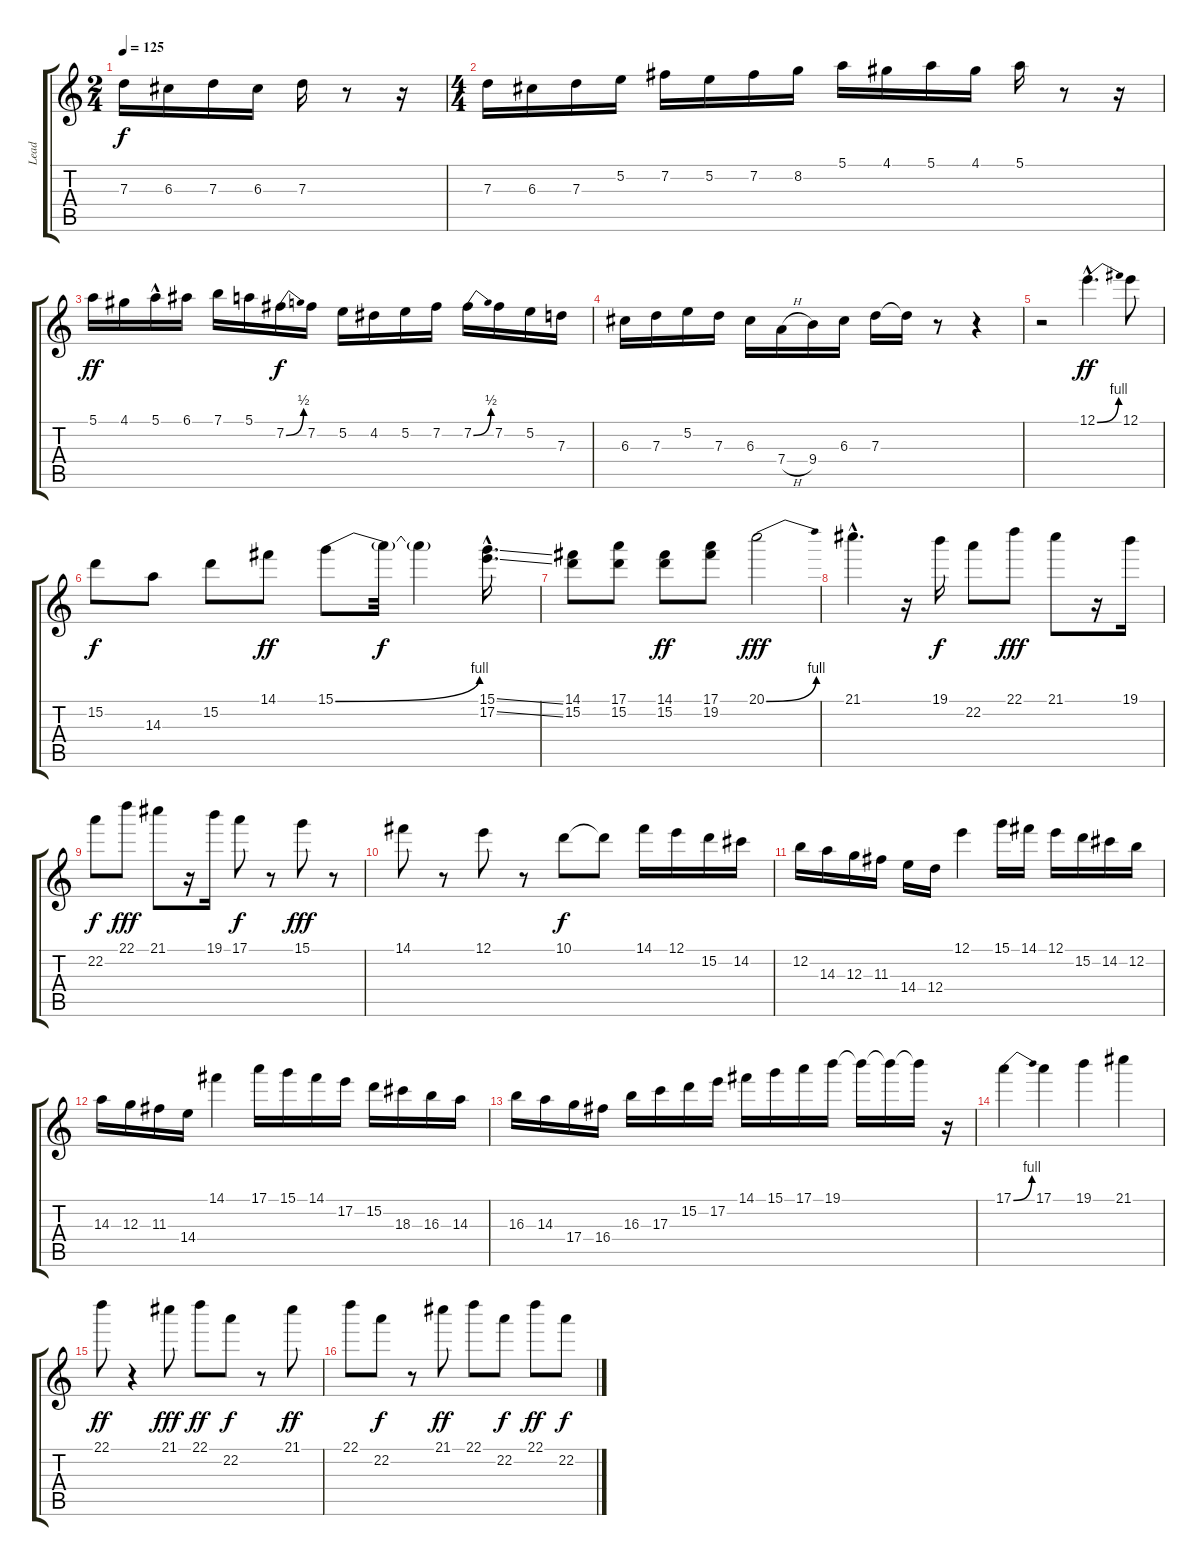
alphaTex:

\track ("Lead" "Lead") {instrument overdrivenguitar}
\staff {score tabs}
\tuning (E4 B3 G3 D3 A2 E2) {hide}
\ts (2 4)
\tempo 125
\clef g2
\ks c
7.3.16{dy f instrument overdrivenguitar} 6.3.16 7.3.16 6.3.16 7.3.16 r.8 r.16 |
\ts (4 4)
7.3.16 6.3.16 7.3.16 5.2.16 7.2.16 5.2.16 7.2.16 8.2.16 5.1.16 4.1.16 5.1.16 4.1.16 5.1.16 r.8 r.16 |
5.1.16{dy ff} 4.1.16 5.1{hac}.16 6.1.16 7.1.16 5.1.16 7.2{be (bend 0 0 60 2)}.16{dy f} 7.2.16 5.2.16 4.2.16 5.2.16 7.2.16 7.2{be (bend 0 0 60 2)}.16 7.2.16 5.2.16 7.3.16 |
6.3.16 7.3.16 5.2.16 7.3.16 6.3.16 7.4{h}.16 9.4.16 6.3.16 7.3.16 7.3{t}.16 r.8 r.4 |
r.2 12.1{be (bend 0 0 60 4) hac}.4{d dy ff} 12.1.8 |
15.2.8{dy f} 14.3.8 15.2.8 14.1.8{dy ff} 15.1{be (bend 0 0 60 4)}.8 15.1{t}.32{dy f} 15.1{t}.4 (15.1{ss hac} 17.2{ss hac}).16{d} |
(14.1 15.2).8 (17.1 15.2).8 (14.1 15.2).8{dy ff} (17.1 19.2).8 20.1{be (bend 0 0 60 4)}.2{dy fff} |
21.1{hac}.4{d} r.16 19.1.16{dy f} 22.2.8 22.1.8{dy fff} 21.1.8 r.16 19.1.16 |
22.2.8{dy f} 22.1.8{dy fff} 21.1.8 r.16 19.1.16 17.1.8{dy f} r.8 15.1.8{dy fff} r.8 |
14.1.8 r.8 12.1.8 r.8 10.1.8{dy f} 10.1{t}.8 14.1.16 12.1.16 15.2.16 14.2.16 |
12.2.16 14.3.16 12.3.16 11.3.16 14.4.16 12.4.16 12.1.4 15.1.16 14.1.16 12.1.16 15.2.16 14.2.16 12.2.16 |
14.3.16 12.3.16 11.3.16 14.4.16 14.1.4 17.1.16 15.1.16 14.1.16 17.2.16 15.2.16 18.3.16 16.3.16 14.3.16 |
16.3.16 14.3.16 17.4.16 16.4.16 16.3.16 17.3.16 15.2.16 17.2.16 14.1.16 15.1.16 17.1.16 19.1.16 19.1{t}.16 19.1{t}.16 19.1{t}.16 r.16 |
17.1{be (bend 0 0 60 4)}.4 17.1.4 19.1.4 21.1.4 |
22.1.8{dy ff} r.4 21.1.8{dy fff} 22.1.8{dy ff} 22.2.8{dy f} r.8 21.1.8{dy ff} |
22.1.8 22.2.8{dy f} r.8 21.1.8{dy ff} 22.1.8 22.2.8{dy f} 22.1.8{dy ff} 22.2.8{dy f}
